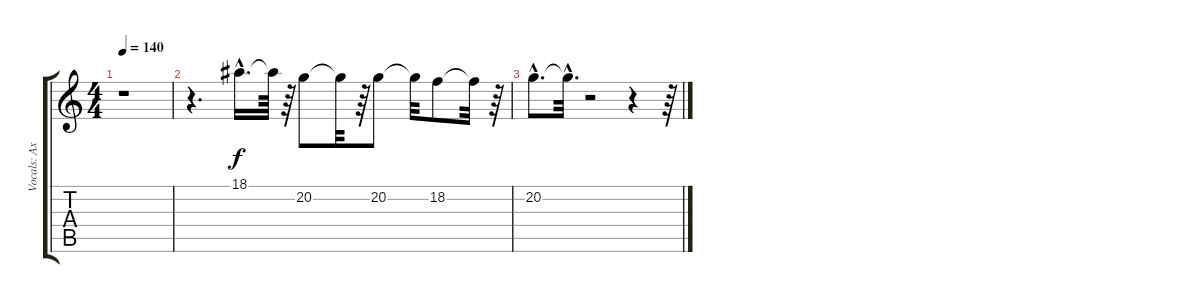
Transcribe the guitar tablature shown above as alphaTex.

\track ("Vocals: Axl Rose" "Vocals: Ax") {instrument trumpet}
\staff {score tabs}
\tuning (E4 B3 G3 D3 A2 E2) {hide}
\ts (4 4)
\tempo 140
\clef g2
\ks c
r.1{dy f} |
r.4{d} 18.1{hac}.16{d volume 8} 18.1{t}.64 r.64 20.2.8 20.2{t}.32 r.64 20.2.8 20.2{t}.32 18.2.8 18.2{t}.32 r.64 |
20.2{hac}.8{d} 20.2{hac t}.32{d} r.2 r.4 r.64
